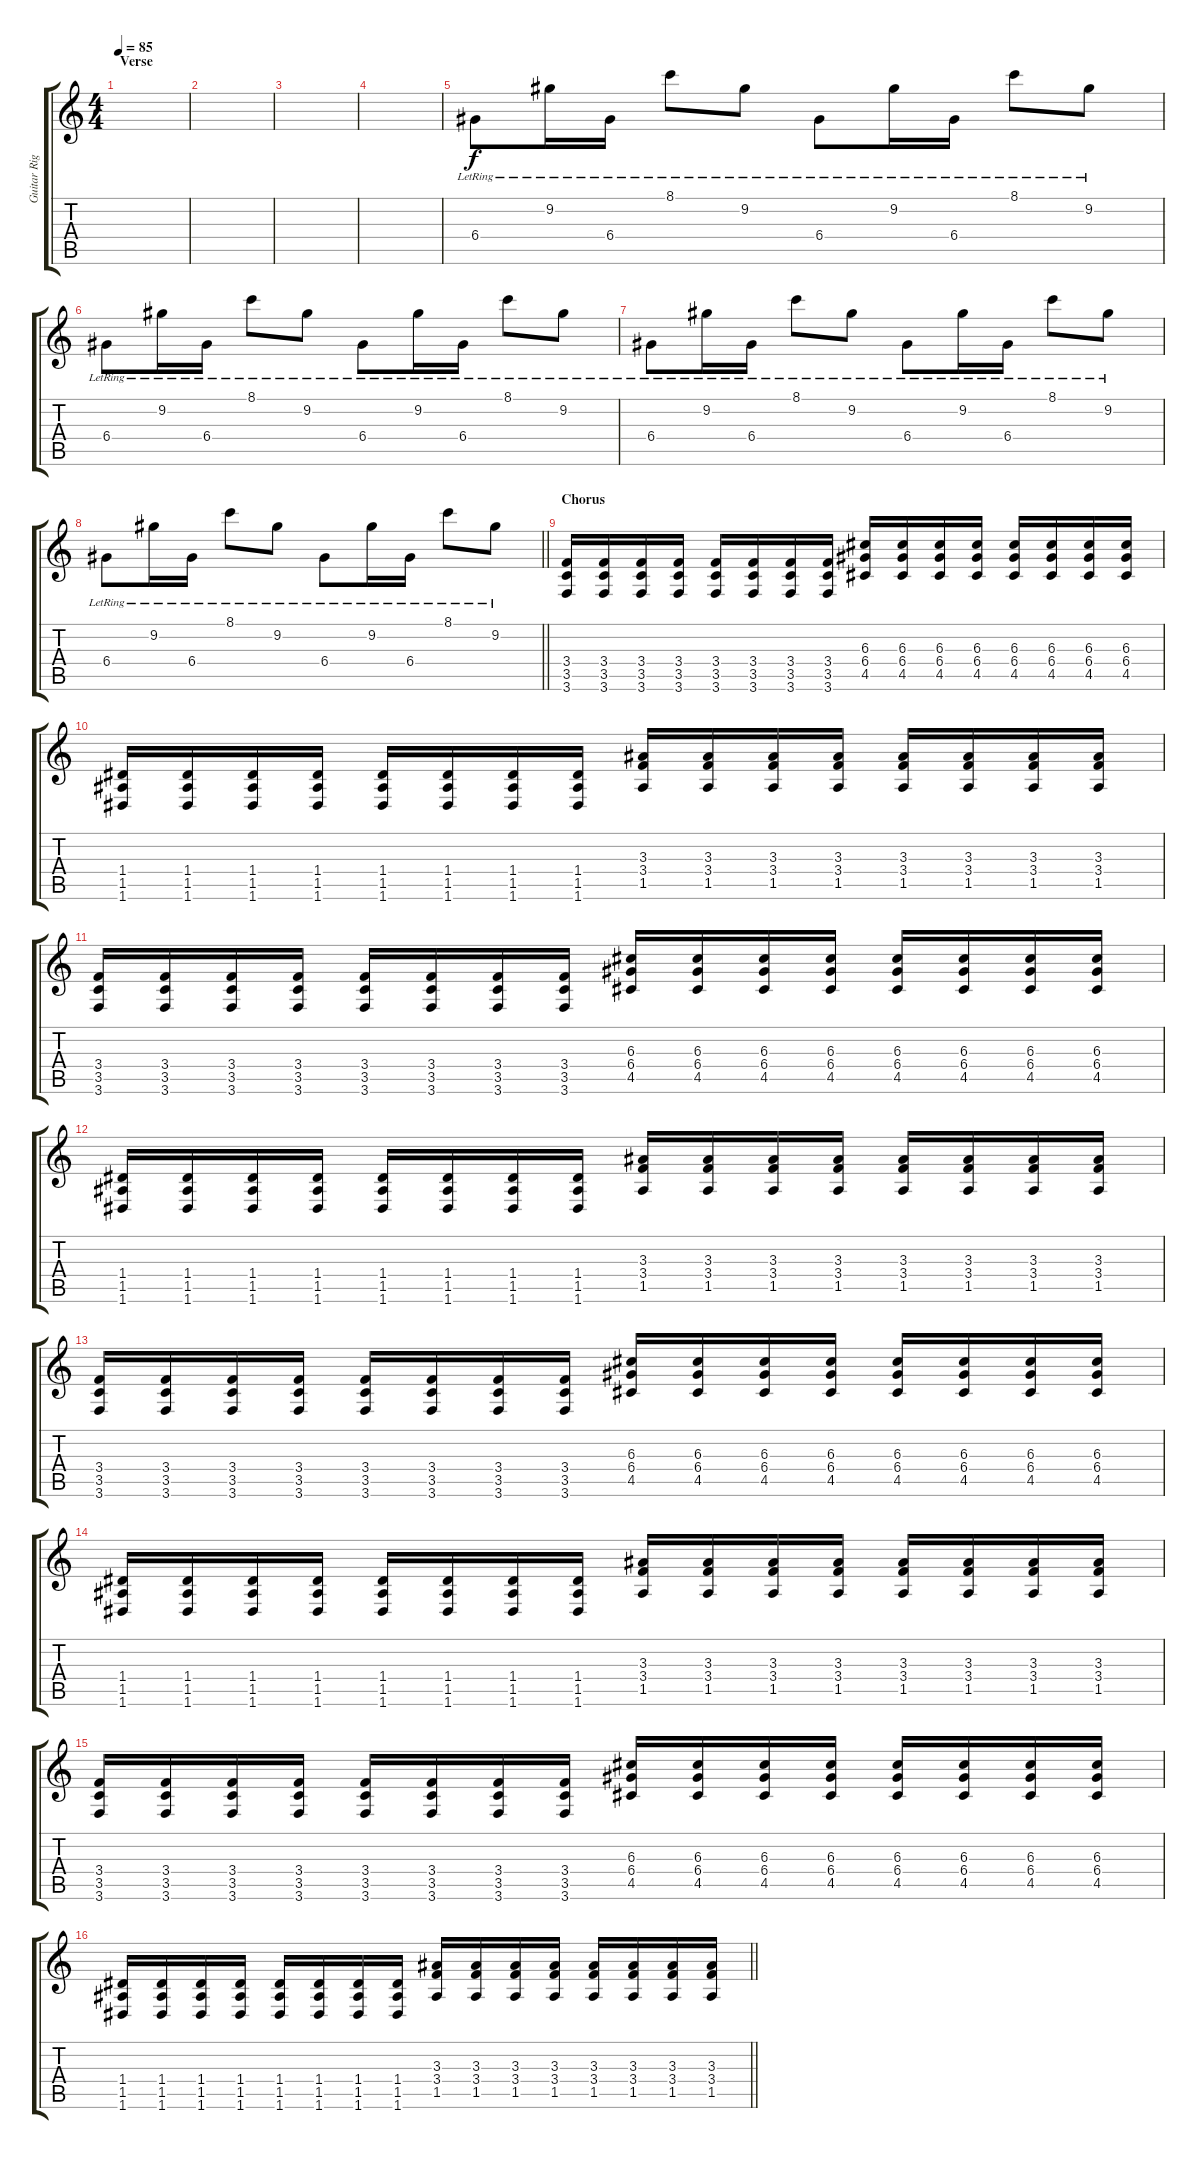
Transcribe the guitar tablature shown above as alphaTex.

\track ("Guitar Right" "Guitar Rig") {instrument distortionguitar}
\staff {score tabs}
\tuning (E4 B3 G3 D3 A2 D2) {hide}
\ts (4 4)
\section ("" "Verse")
\tempo 85
\clef g2
\ks c
|
|
|
|
6.4{lr}.8{volume 9 instrument electricguitarclean} 9.2{lr}.16 6.4{lr}.16 8.1{lr}.8 9.2{lr}.8 6.4{lr}.8 9.2{lr}.16 6.4{lr}.16 8.1{lr}.8 9.2{lr}.8 |
6.4{lr}.8 9.2{lr}.16 6.4{lr}.16 8.1{lr}.8 9.2{lr}.8 6.4{lr}.8 9.2{lr}.16 6.4{lr}.16 8.1{lr}.8 9.2{lr}.8 |
6.4{lr}.8 9.2{lr}.16 6.4{lr}.16 8.1{lr}.8 9.2{lr}.8 6.4{lr}.8 9.2{lr}.16 6.4{lr}.16 8.1{lr}.8 9.2{lr}.8 |
\barLineRight lightlight
6.4{lr}.8 9.2{lr}.16 6.4{lr}.16 8.1{lr}.8 9.2{lr}.8 6.4{lr}.8 9.2{lr}.16 6.4{lr}.16 8.1{lr}.8 9.2{lr}.8 |
\section ("" "Chorus")
(3.4 3.5 3.6).16{volume 12 instrument distortionguitar} (3.4 3.5 3.6).16 (3.4 3.5 3.6).16 (3.4 3.5 3.6).16 (3.4 3.5 3.6).16 (3.4 3.5 3.6).16 (3.4 3.5 3.6).16 (3.4 3.5 3.6).16 (6.3 6.4 4.5).16 (6.3 6.4 4.5).16 (6.3 6.4 4.5).16 (6.3 6.4 4.5).16 (6.3 6.4 4.5).16 (6.3 6.4 4.5).16 (6.3 6.4 4.5).16 (6.3 6.4 4.5).16 |
(1.4 1.5 1.6).16 (1.4 1.5 1.6).16 (1.4 1.5 1.6).16 (1.4 1.5 1.6).16 (1.4 1.5 1.6).16 (1.4 1.5 1.6).16 (1.4 1.5 1.6).16 (1.4 1.5 1.6).16 (3.3 3.4 1.5).16 (3.3 3.4 1.5).16 (3.3 3.4 1.5).16 (3.3 3.4 1.5).16 (3.3 3.4 1.5).16 (3.3 3.4 1.5).16 (3.3 3.4 1.5).16 (3.3 3.4 1.5).16 |
(3.4 3.5 3.6).16 (3.4 3.5 3.6).16 (3.4 3.5 3.6).16 (3.4 3.5 3.6).16 (3.4 3.5 3.6).16 (3.4 3.5 3.6).16 (3.4 3.5 3.6).16 (3.4 3.5 3.6).16 (6.3 6.4 4.5).16 (6.3 6.4 4.5).16 (6.3 6.4 4.5).16 (6.3 6.4 4.5).16 (6.3 6.4 4.5).16 (6.3 6.4 4.5).16 (6.3 6.4 4.5).16 (6.3 6.4 4.5).16 |
(1.4 1.5 1.6).16 (1.4 1.5 1.6).16 (1.4 1.5 1.6).16 (1.4 1.5 1.6).16 (1.4 1.5 1.6).16 (1.4 1.5 1.6).16 (1.4 1.5 1.6).16 (1.4 1.5 1.6).16 (3.3 3.4 1.5).16 (3.3 3.4 1.5).16 (3.3 3.4 1.5).16 (3.3 3.4 1.5).16 (3.3 3.4 1.5).16 (3.3 3.4 1.5).16 (3.3 3.4 1.5).16 (3.3 3.4 1.5).16 |
(3.4 3.5 3.6).16 (3.4 3.5 3.6).16 (3.4 3.5 3.6).16 (3.4 3.5 3.6).16 (3.4 3.5 3.6).16 (3.4 3.5 3.6).16 (3.4 3.5 3.6).16 (3.4 3.5 3.6).16 (6.3 6.4 4.5).16 (6.3 6.4 4.5).16 (6.3 6.4 4.5).16 (6.3 6.4 4.5).16 (6.3 6.4 4.5).16 (6.3 6.4 4.5).16 (6.3 6.4 4.5).16 (6.3 6.4 4.5).16 |
(1.4 1.5 1.6).16 (1.4 1.5 1.6).16 (1.4 1.5 1.6).16 (1.4 1.5 1.6).16 (1.4 1.5 1.6).16 (1.4 1.5 1.6).16 (1.4 1.5 1.6).16 (1.4 1.5 1.6).16 (3.3 3.4 1.5).16 (3.3 3.4 1.5).16 (3.3 3.4 1.5).16 (3.3 3.4 1.5).16 (3.3 3.4 1.5).16 (3.3 3.4 1.5).16 (3.3 3.4 1.5).16 (3.3 3.4 1.5).16 |
(3.4 3.5 3.6).16 (3.4 3.5 3.6).16 (3.4 3.5 3.6).16 (3.4 3.5 3.6).16 (3.4 3.5 3.6).16 (3.4 3.5 3.6).16 (3.4 3.5 3.6).16 (3.4 3.5 3.6).16 (6.3 6.4 4.5).16 (6.3 6.4 4.5).16 (6.3 6.4 4.5).16 (6.3 6.4 4.5).16 (6.3 6.4 4.5).16 (6.3 6.4 4.5).16 (6.3 6.4 4.5).16 (6.3 6.4 4.5).16 |
\barLineRight lightlight
(1.4 1.5 1.6).16 (1.4 1.5 1.6).16 (1.4 1.5 1.6).16 (1.4 1.5 1.6).16 (1.4 1.5 1.6).16 (1.4 1.5 1.6).16 (1.4 1.5 1.6).16 (1.4 1.5 1.6).16 (3.3 3.4 1.5).16 (3.3 3.4 1.5).16 (3.3 3.4 1.5).16 (3.3 3.4 1.5).16 (3.3 3.4 1.5).16 (3.3 3.4 1.5).16 (3.3 3.4 1.5).16 (3.3 3.4 1.5).16
